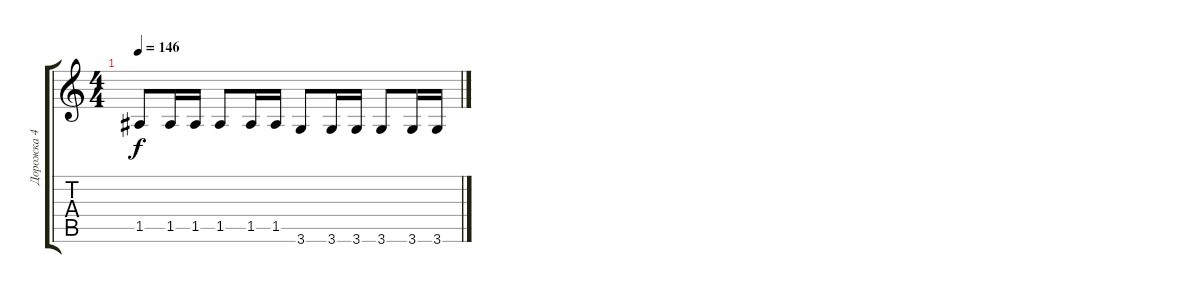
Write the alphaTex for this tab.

\track ("Дорожка 4" "Дорожка 4") {instrument distortionguitar}
\staff {score tabs}
\tuning (E4 B3 G3 D3 A2 E2) {hide}
\ts (4 4)
\tempo 146
\clef g2
\ks c
1.5.8{dy f} 1.5.16 1.5.16 1.5.8 1.5.16 1.5.16 3.6.8 3.6.16 3.6.16 3.6.8 3.6.16 3.6.16
